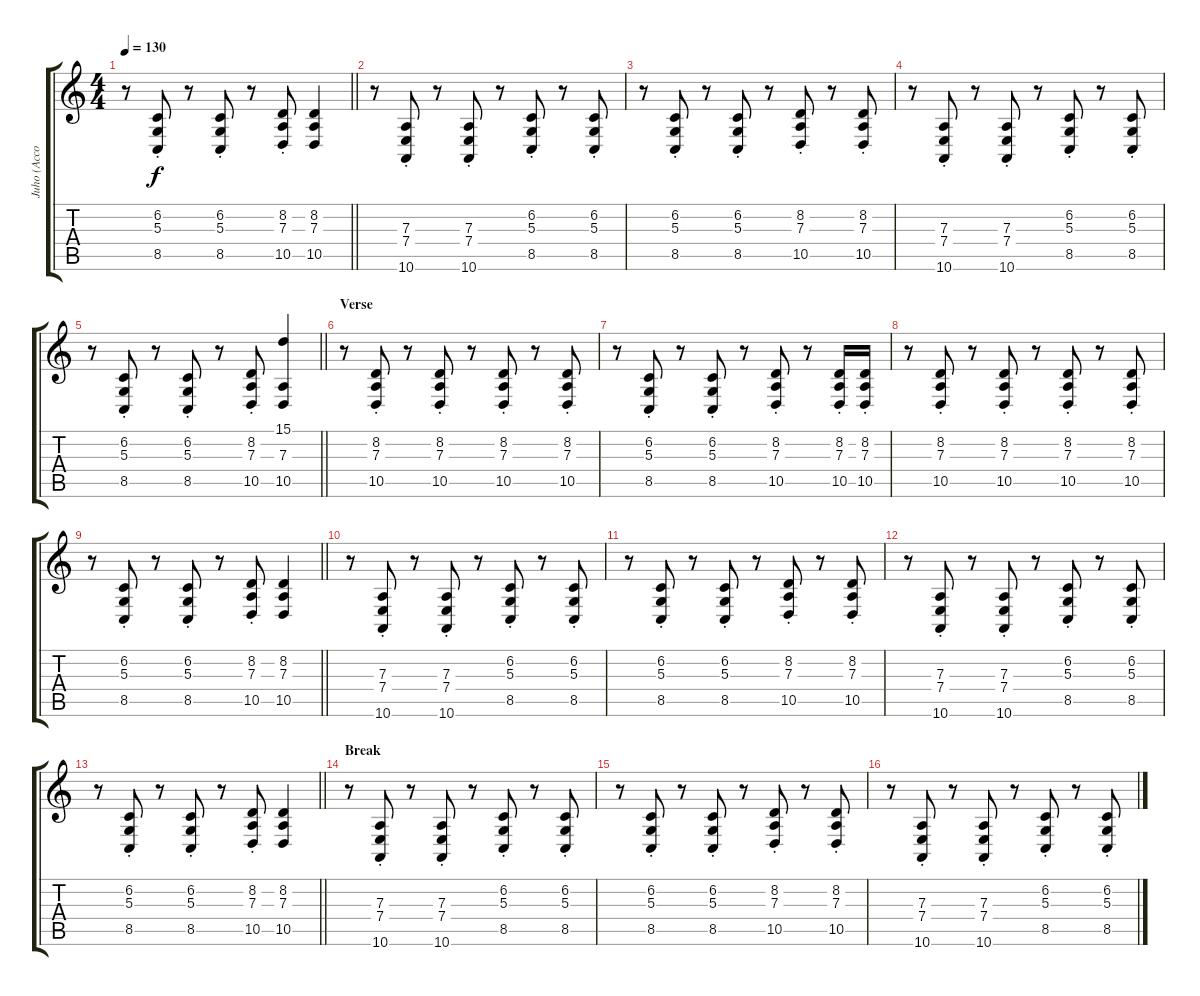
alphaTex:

\track ("Juho (Acco. Rhythm)" "Juho (Acco") {instrument accordion}
\staff {score tabs}
\tuning (B3 Gb3 D3 A2 E2 B1) {hide}
\ts (4 4)
\tempo 130
\clef g2
\barLineRight lightlight
\ks c
r.8{dy f} (6.2{st} 5.3{st} 8.5{st}).8 r.8 (6.2{st} 5.3{st} 8.5{st}).8 r.8 (8.2{st} 7.3{st} 10.5{st}).8 (8.2 7.3 10.5).4 |
\section ("" "")
r.8 (7.3{st} 7.4{st} 10.6{st}).8 r.8 (7.3{st} 7.4{st} 10.6{st}).8 r.8 (6.2{st} 5.3{st} 8.5{st}).8 r.8 (6.2{st} 5.3{st} 8.5{st}).8 |
r.8 (6.2{st} 5.3{st} 8.5{st}).8 r.8 (6.2{st} 5.3{st} 8.5{st}).8 r.8 (8.2{st} 7.3{st} 10.5{st}).8 r.8 (8.2{st} 7.3{st} 10.5{st}).8 |
r.8 (7.3{st} 7.4{st} 10.6{st}).8 r.8 (7.3{st} 7.4{st} 10.6{st}).8 r.8 (6.2{st} 5.3{st} 8.5{st}).8 r.8 (6.2{st} 5.3{st} 8.5{st}).8 |
\barLineRight lightlight
r.8 (6.2{st} 5.3{st} 8.5{st}).8 r.8 (6.2{st} 5.3{st} 8.5{st}).8 r.8 (8.2{st} 7.3{st} 10.5{st}).8 (15.1 7.3 10.5).4 |
\section ("" "Verse")
r.8 (8.2{st} 7.3{st} 10.5{st}).8 r.8 (8.2{st} 7.3{st} 10.5{st}).8 r.8 (8.2{st} 7.3{st} 10.5{st}).8 r.8 (8.2{st} 7.3{st} 10.5{st}).8 |
r.8 (6.2{st} 5.3{st} 8.5{st}).8 r.8 (6.2{st} 5.3{st} 8.5{st}).8 r.8 (8.2{st} 7.3{st} 10.5{st}).8 r.8 (8.2{st} 7.3{st} 10.5{st}).16 (8.2{st} 7.3{st} 10.5{st}).16 |
r.8 (8.2{st} 7.3{st} 10.5{st}).8 r.8 (8.2{st} 7.3{st} 10.5{st}).8 r.8 (8.2{st} 7.3{st} 10.5{st}).8 r.8 (8.2{st} 7.3{st} 10.5{st}).8 |
\barLineRight lightlight
r.8 (6.2{st} 5.3{st} 8.5{st}).8 r.8 (6.2{st} 5.3{st} 8.5{st}).8 r.8 (8.2{st} 7.3{st} 10.5{st}).8 (8.2 7.3 10.5).4 |
\section ("" "")
r.8 (7.3{st} 7.4{st} 10.6{st}).8 r.8 (7.3{st} 7.4{st} 10.6{st}).8 r.8 (6.2{st} 5.3{st} 8.5{st}).8 r.8 (6.2{st} 5.3{st} 8.5{st}).8 |
r.8 (6.2{st} 5.3{st} 8.5{st}).8 r.8 (6.2{st} 5.3{st} 8.5{st}).8 r.8 (8.2{st} 7.3{st} 10.5{st}).8 r.8 (8.2{st} 7.3{st} 10.5{st}).8 |
r.8 (7.3{st} 7.4{st} 10.6{st}).8 r.8 (7.3{st} 7.4{st} 10.6{st}).8 r.8 (6.2{st} 5.3{st} 8.5{st}).8 r.8 (6.2{st} 5.3{st} 8.5{st}).8 |
\barLineRight lightlight
r.8 (6.2{st} 5.3{st} 8.5{st}).8 r.8 (6.2{st} 5.3{st} 8.5{st}).8 r.8 (8.2{st} 7.3{st} 10.5{st}).8 (8.2 7.3 10.5).4 |
\section ("" "Break")
r.8 (7.3{st} 7.4{st} 10.6{st}).8 r.8 (7.3{st} 7.4{st} 10.6{st}).8 r.8 (6.2{st} 5.3{st} 8.5{st}).8 r.8 (6.2{st} 5.3{st} 8.5{st}).8 |
r.8 (6.2{st} 5.3{st} 8.5{st}).8 r.8 (6.2{st} 5.3{st} 8.5{st}).8 r.8 (8.2{st} 7.3{st} 10.5{st}).8 r.8 (8.2{st} 7.3{st} 10.5{st}).8 |
r.8 (7.3{st} 7.4{st} 10.6{st}).8 r.8 (7.3{st} 7.4{st} 10.6{st}).8 r.8 (6.2{st} 5.3{st} 8.5{st}).8 r.8 (6.2{st} 5.3{st} 8.5{st}).8
